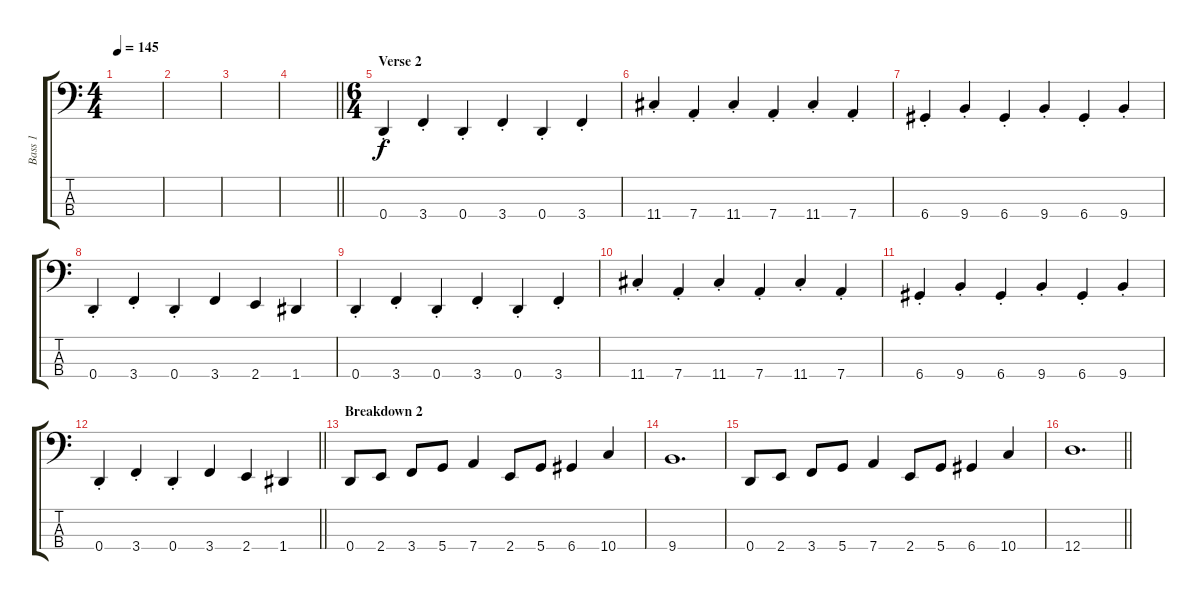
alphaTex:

\track ("Bass 1" "Bass 1") {instrument electricbassfinger}
\staff {score tabs}
\tuning (G2 D2 A1 D1) {hide}
\ts (4 4)
\tempo 145
\clef f4
\ks c
|
|
|
\barLineRight lightlight
|
\ts (6 4)
\section ("" "Verse 2")
0.4{st}.4 3.4{st}.4 0.4{st}.4 3.4{st}.4 0.4{st}.4 3.4{st}.4 |
11.4{st}.4 7.4{st}.4 11.4{st}.4 7.4{st}.4 11.4{st}.4 7.4{st}.4 |
6.4{st}.4 9.4{st}.4 6.4{st}.4 9.4{st}.4 6.4{st}.4 9.4{st}.4 |
0.4{st}.4 3.4{st}.4 0.4{st}.4 3.4.4 2.4.4 1.4.4 |
0.4{st}.4 3.4{st}.4 0.4{st}.4 3.4{st}.4 0.4{st}.4 3.4{st}.4 |
11.4{st}.4 7.4{st}.4 11.4{st}.4 7.4{st}.4 11.4{st}.4 7.4{st}.4 |
6.4{st}.4 9.4{st}.4 6.4{st}.4 9.4{st}.4 6.4{st}.4 9.4{st}.4 |
\barLineRight lightlight
0.4{st}.4 3.4{st}.4 0.4{st}.4 3.4.4 2.4.4 1.4.4 |
\section ("" "Breakdown 2")
0.4.8{volume 15} 2.4.8 3.4.8 5.4.8 7.4.4 2.4.8 5.4.8 6.4.4 10.4.4 |
9.4.1{d} |
0.4.8 2.4.8 3.4.8 5.4.8 7.4.4 2.4.8 5.4.8 6.4.4 10.4.4 |
\barLineRight lightlight
12.4.1{d}
